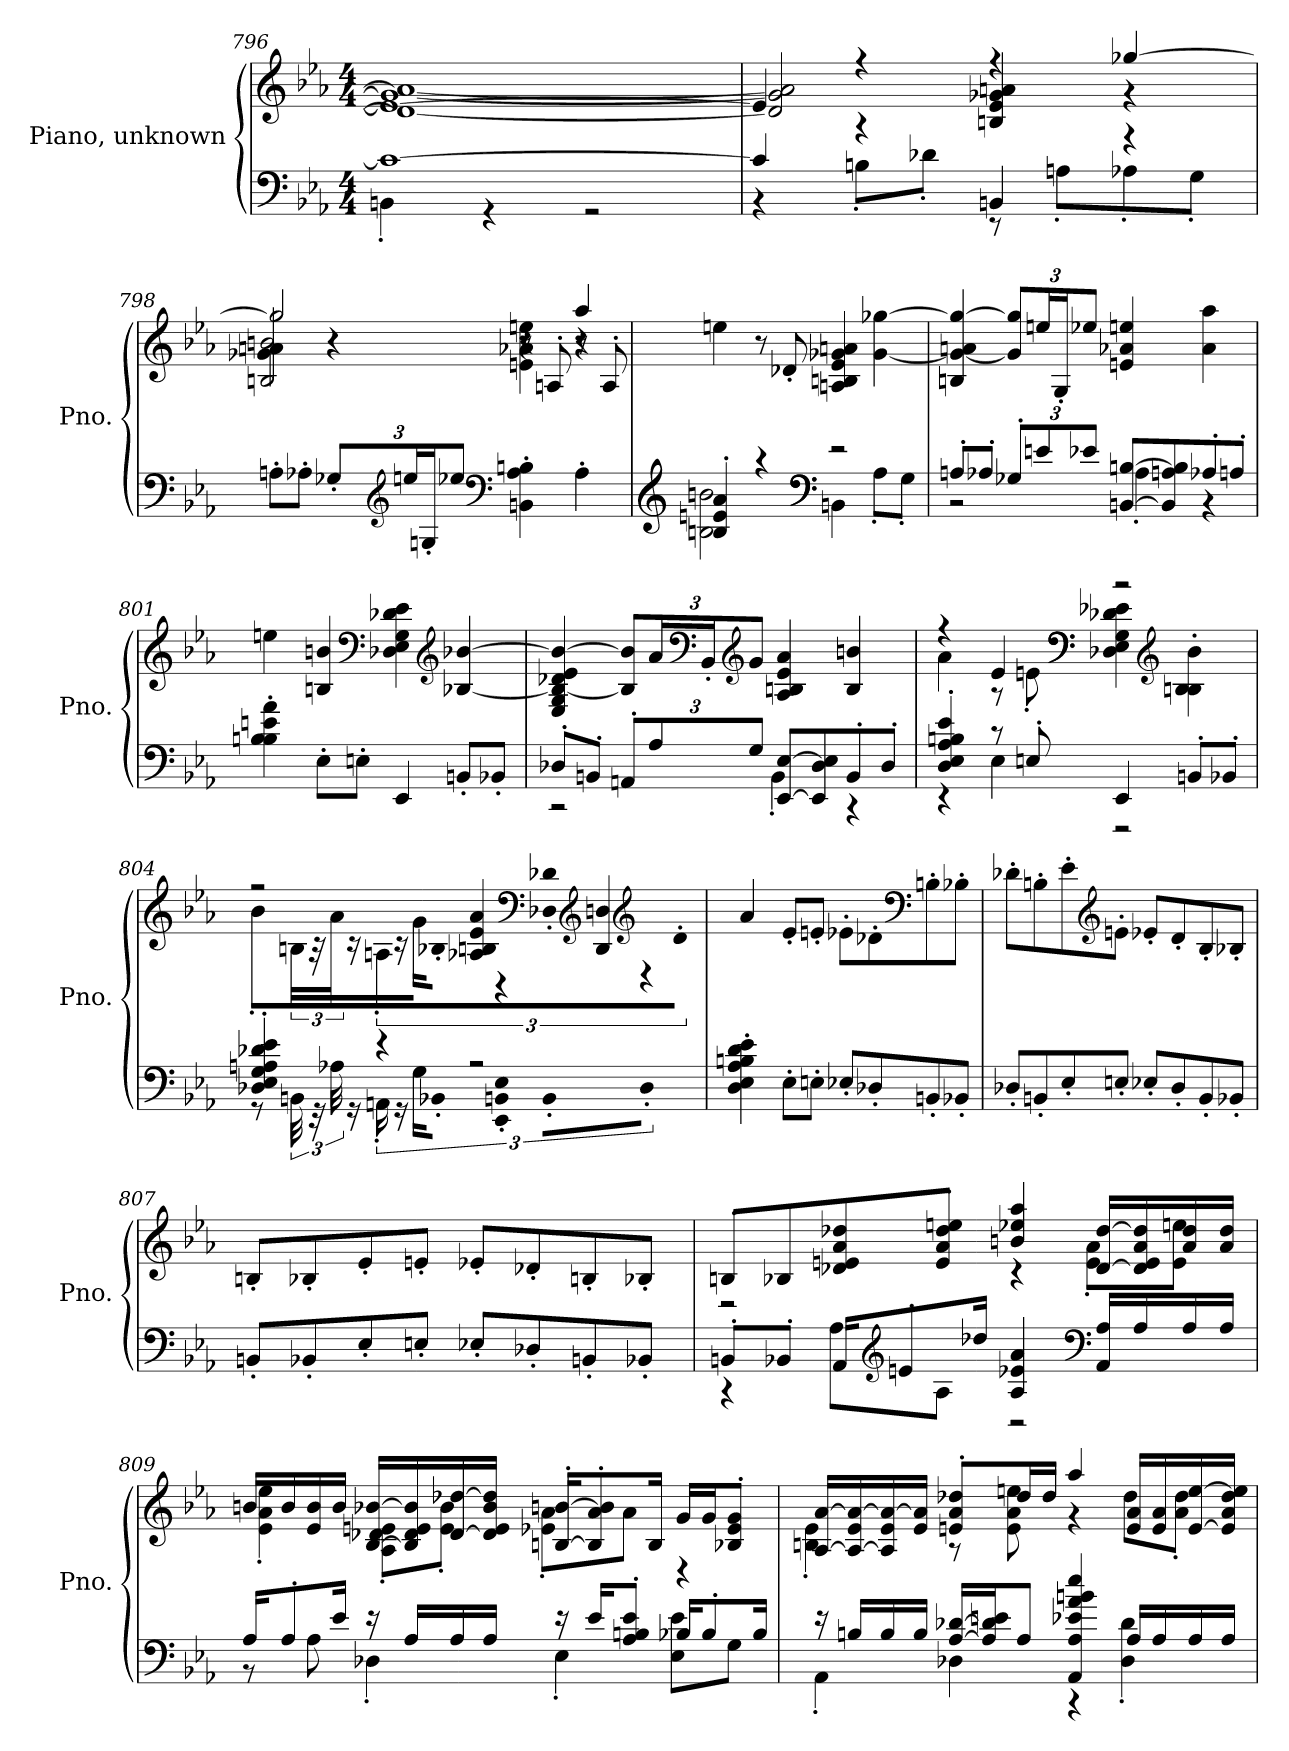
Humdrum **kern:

**kern	**kern
*part1	*part1
*staff2	*staff1
*I"Piano, unknown	*
*I'Pno.	*
*clefF4	*clefG2
*k[b-e-a-]	*k[b-e-a-]
*M4/4	*M4/4
=796	=796
*^	*^
1c_	4BBn'\	1e-_	1d_ 1g-_ 1a_
.	4r	.	.
.	2r	.	.
!!LO:LB:g=z	!!
=797	=797	=797	=797
4c/]	4r	4e-/]	2d/] 2g-/] 2a/]
4r	8Bn'\L	4r	.
.	8d-X'\J	.	.
4BBn/	8r	4r	4Bn/ 4e-/ 4g-X/ 4an/
.	8An'\L	.	.
4r	8A-X'\	[4gg-X/	4r
.	8G'\J	.	.
*v	*v	*	*
=798	=798	=798
*	*	*^
8An'\L	2gg-/]	4g-X\ 4an\	2Bn/ 2bn/
8A-X'\J	.	.	.
*Xbrackettup	*	*	*
12G-X'/L	.	4r	.
*clefG2	*	*	*
24een/L	.	.	.
24Gn'/J	.	.	.
12ee-X/J	.	.	.
*clefF4	*	*	*
4BBn\' 4A-\' 4Bn\'	4r	4en\ 4a-X\ 4een\	8r
.	.	.	8An'/
4A-'\	4aa-/	4r	8r
.	.	.	8A'/
*	*v	*v	*v
!!LO:PB:g=z
=799	=799
*clefG2	*
*^	*
4B-/' 4en/' 4a-/'	2Bn\ 2bn\	4een\
4r	.	8r
.	.	8d-X'/
*clefF4	*	*
2r	4BBn\	4An/ 4Bn/ 4e-/ 4g-X/ 4an/
.	8A-'\L	[4g-\ [4gg-X\
.	8G'\J	.
=800	=800	=800
8An'/L	2r	4Bn/ 4g-/_ 4an/ 4gg-/_
8A-X'/J	.	.
*	*	*Xbrackettup
12G-X'/L	.	12g-/] 12gg-/]L
12en/	.	24een/L
.	.	24G'/J
12e-X/J	.	12ee-X/J
[8BBn/ [8Bn/L	4A-'\	4en/ 4a-X/ 4een/
8BB/] 8An/ 8B/]	.	.
8A-X'/	4r	4a-\ 4aa-\
8An'/J	.	.
*v	*v	*
!!LO:LB:g=z
=801	=801
4B-\' 4Bn\' 4en\' 4a-\'	4een\
8E-'\L	4Bn/ 4bn/
8En'\J	.
*	*clefF4
4EE-/	4D-X\ 4E-\ 4G\ 4d-X\ 4e-\
*	*clefG2
8BBn'/L	[4B-X/ [4b-X/
8BB-X'/J	.
=802	=802
*^	*
8D-X'/L	2r	4E-/ 4G/ 4B-/_ 4d-X/ 4e-/ 4b-/_
8BBn'/J	.	.
12AAn'/L	.	12B-/] 12b-/]L
12A-/	.	24a-/L
*	*	*clefF4
.	.	24BB-'/J
*	*	*clefG2
12G/J	.	12g/J
[8EE-/ [8E-/L	4BB'\	4A-/ 4Bn/ 4e-/ 4a-/
8EE-/] 8D-/ 8E-/]	.	.
8BB'/	4r	4B/ 4bn/
8D-'/J	.	.
!!LO:LB:g=z
=803	=803	=803
*	*	*^
4D/' 4E-/' 4A-/' 4Bn/' 4e-/'	4r	4r	4a-\
8r	4E-\	4e-/	8r
8En'/	.	.	8en'\
*	*	*clefF4	*
4EE-/	2r	2r	4D-X\ 4E-\ 4G\ 4d-X\ 4e-X\
*	*	*clefG2	*
8BBn'/L	.	.	4B-\' 4Bn\' 4b-\'
8BB-X'/J	.	.	.
=804	=804	=804	=804
4D-X/' 4E-/' 4G/' 4An/' 4d-X/' 4e-/'	8r	2r	8b-'\L
*	*brackettup	*	*brackettup
.	48BBn\	.	48Bn\Jkk
.	48r	.	48r
.	48A-X\	.	48a-\
.	16r	.	16r
4r	24AAn'\	.	24An'\
.	24r	.	24r
.	24G\KL	.	24g\KL
.	8BB-X'\J	.	8B-X'\J
2r	4EE-\' 4BBn\' 4E-\'	4A-X/ 4Bn/ 4e-/ 4a-/	8r
*	*	*clefF4	*
.	.	.	8D-X\' 8d-X\'
*	*	*clefG2	*
.	8BB'\L	4B/ 4bn/	8r
.	8D-'\J	.	8d-'\
*v	*v	*	*
*	*v	*v
!!LO:LB:g=z
=805	=805
4D\' 4E-\' 4A-\' 4Bn\' 4d\' 4e-\'	4a-/
8E-'\L	8e-'/L
8En'\J	8en'/J
8E-X'/L	8e-X'\L
8D-X'/	8d-X'\
*	*clefF4
8BBn'/	8Bn'\
8BB-X'/J	8B-X'\J
=806	=806
8D-X'/L	8d-X'\L
8BBn'/	8Bn'\
8E-'/	8e-'\
*	*clefG2
8En'/J	8en'\J
8E-X'/L	8e-X'/L
8D-'/	8d-'/
8BB'/	8B'/
8BB-X'/J	8B-X'/J
=807	=807
8BBn'/L	8Bn'/L
8BB-X'/	8B-X'/
8E-'/	8e-'/
8En'/J	8en'/J
8E-X'/L	8e-X'/L
8D-X'/	8d-X'/
8BBn'/	8Bn'/
8BB-X'/J	8B-X'/J
!!LO:LB:g=z
=808	=808
*^	*^
8BBn'/L	4r	8Bn'/L	2r
8BB-X'/J	.	8B-X'/	.
16AA-/KL	8A-\L	8d-X/' 8en/' 8a-/' 8dd-X/'	.
*clefG2	*	*	*
8en'/	.	.	.
.	8A-\J	8e/' 8a-/' 8dd-/' 8een/'J	.
16dd-X/Jk	.	.	.
4A-/ 4e-X/ 4a-/	2r	4bn/ 4ee-X/ 4aa-/	4r
*clefF4	*	*	*
16AA-/ 16A-/LL	.	[16d-/ [16dd-/LL	8e\' 8a-\'L
16A-/	.	16d-/] 16e/ 16a-/ 16dd-/]	.
16A-/	.	16a-/ 16dd-/	8e\ 8een\J
16A-/JJ	.	16a-/ 16dd-/JJ	.
!!LO:LB:g=z	!!
=809	=809	=809	=809
16A-/KL	8r	16bn/LL	4e-\' 4a-\' 4ee-\'
8A-'/	.	16b/	.
.	8A-\	16e-/ 16b/	.
16e-/Jk	.	16b/JJ	.
16r	4D-X'\	[16B-/ [16b-X/LL	8A-\' 8d-X\' 8en\'L
16A-/LL	.	16B-/] 16d-/ 16e/ 16b-/]	.
16A-/	.	[16d-/ [16dd-X/	8e\' 8b-\'J
16A-/JJ	.	16d-/] 16e/ 16b-/ 16dd-/]JJ	.
16r	4E-'\	[16Bn/' [16bn/'KL	8e-X\' 8a-\'L
16e-/KL	.	8B/]' 8a-/' 8b/]'	.
8A-/' 8Bn/' 8e-/'J	.	.	8a-\J
.	.	16B/Jk	.
16B-X/KL	8E-\ 8e-\L	16g/LL	4r
8B-'/	.	16g/J	.
.	8G\J	8B-X/' 8e-/' 8g/'J	.
16B-/Jk	.	.	.
!!LO:PB:g=z	!!
=810	=810	=810	=810
16r	4AA-'\	[16A-/ [16a-/LL	4Bn\' 4e-\'
16Bn/LL	.	16A-/_ 16e-/ 16a-/_	.
16B/	.	16A-/] 16e-/ 16a-/_	.
16B/JJ	.	16e-/ 16a-/]JJ	.
[16A-/ [16d-X/LL	4D-X\	8en/' 8a-/' 8dd-X/'L	8r
16A-/] 16d-/] 16en/J	.	.	.
8A-/J	.	16dd-/L	8e\ 8a-\ 8een\
.	.	16dd-/JJ	.
4AA-/ 4A-/ 4e-X/ 4a-/ 4bn/ 4ee-/	4r	4aa-/	4r
16A-/LL	4D-\' 4d-\'	16e/ 16a-/LL	8dd-\L
16A-/	.	16e/ 16a-/	.
16A-/	.	[16e/ [16ee/	8a-\' 8dd-\'J
16A-/JJ	.	16e/] 16a-/ 16dd-/ 16ee/]JJ	.
*v	*v	*	*
*	*v	*v
=	=
*-	*-
